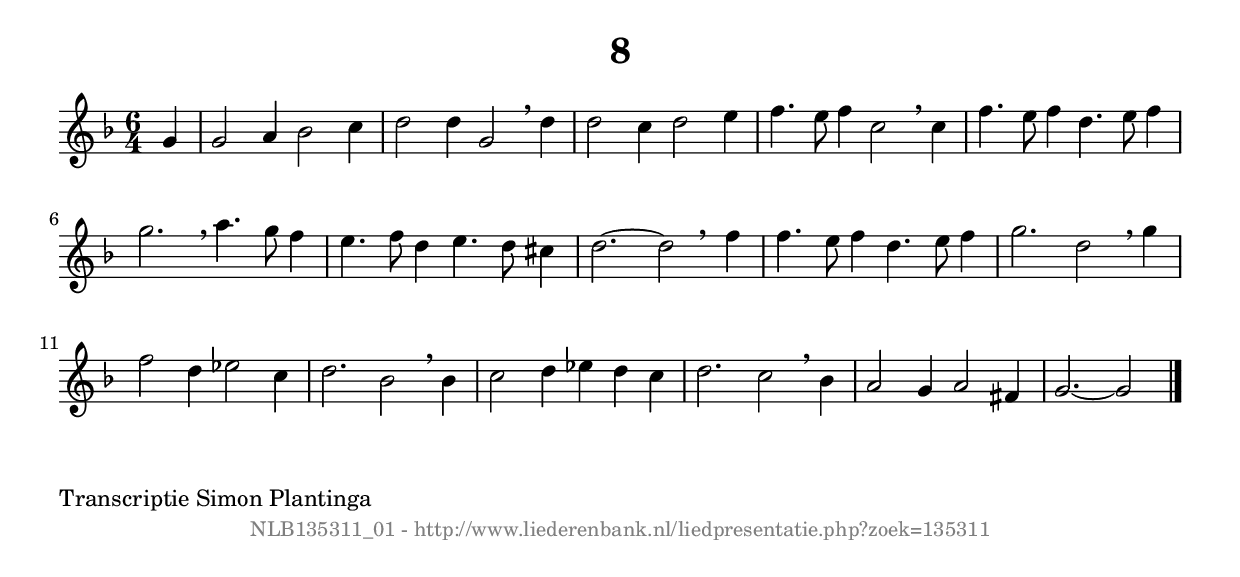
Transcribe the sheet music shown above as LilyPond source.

%
% produced by wce2krn 1.64 (7 June 2014)
%
\version"2.16"
#(append! paper-alist '(("long" . (cons (* 210 mm) (* 2000 mm)))))
#(set-default-paper-size "long")
sb = {\breathe}
mBreak = {\breathe }
bBreak = {\breathe }
x = {\once\override NoteHead #'style = #'cross }
gl=\glissando
itime={\override Staff.TimeSignature #'stencil = ##f }
ficta = {\once\set suggestAccidentals = ##t}
fine = {\once\override Score.RehearsalMark #'self-alignment-X = #1 \mark \markup {\italic{Fine}}}
dc = {\once\override Score.RehearsalMark #'self-alignment-X = #1 \mark \markup {\italic{D.C.}}}
dcf = {\once\override Score.RehearsalMark #'self-alignment-X = #1 \mark \markup {\italic{D.C. al Fine}}}
dcc = {\once\override Score.RehearsalMark #'self-alignment-X = #1 \mark \markup {\italic{D.C. al Coda}}}
ds = {\once\override Score.RehearsalMark #'self-alignment-X = #1 \mark \markup {\italic{D.S.}}}
dsf = {\once\override Score.RehearsalMark #'self-alignment-X = #1 \mark \markup {\italic{D.S. al Fine}}}
dsc = {\once\override Score.RehearsalMark #'self-alignment-X = #1 \mark \markup {\italic{D.S. al Coda}}}
pv = {\set Score.repeatCommands = #'((volta "1"))}
sv = {\set Score.repeatCommands = #'((volta "2"))}
tv = {\set Score.repeatCommands = #'((volta "3"))}
qv = {\set Score.repeatCommands = #'((volta "4"))}
xv = {\set Score.repeatCommands = #'((volta #f))}
\header{ tagline = ""
title = "8"
}
\score {{
\key g \dorian
\relative g'
{
\set melismaBusyProperties = #'()
\partial 32*8
\time 6/4
\tempo 4=120
\override Score.MetronomeMark #'transparent = ##t
\override Score.RehearsalMark #'break-visibility = #(vector #t #t #f)
g4 | g2 a4 bes2 c4 | d2 d4 g,2 \sb d'4 | d2 c4 d2 e4 | f4. e8 f4 c2 \mBreak
c4 | f4. e8 f4 d4. e8 f4 | g2. \sb a4. g8 f4 | e4. f8 d4 e4. d8 cis4 | d2.~ d2 \bar ":|:" \bBreak
f4 | f4. e8 f4 d4. e8 f4 | g2. d2 \sb g4 | f2 d4 ees2 c4 | d2. bes2 \mBreak
bes4 | c2 d4 ees4 d4 c4 | d2. c2 \sb bes4 | a2 g4 a2 fis4 | g2.~ g2 \bar "|."
 }}
 \midi { }
 \layout {
            indent = 0.0\cm
}
}
\markup { \wordwrap-string #" 
Transcriptie Simon Plantinga
"}
\markup { \vspace #0 } \markup { \with-color #grey \fill-line { \center-column { \smaller "NLB135311_01 - http://www.liederenbank.nl/liedpresentatie.php?zoek=135311" } } }
